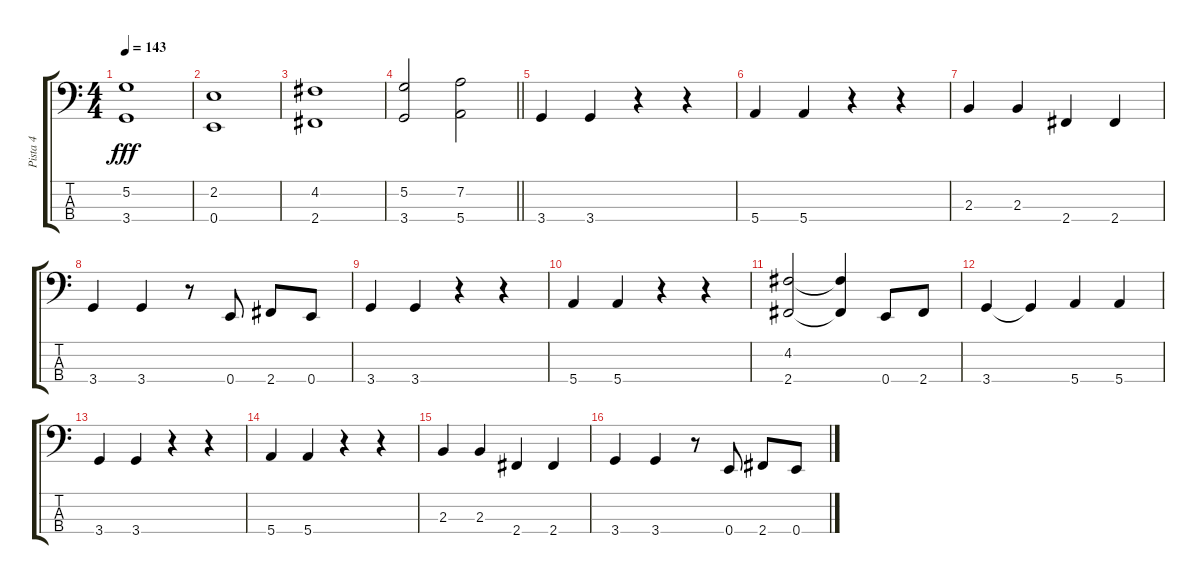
\track ("Pista 4" "Pista 4") {instrument electricbasspick}
\staff {score tabs}
\tuning (G2 D2 A1 E1) {hide}
\ts (4 4)
\tempo 143
\clef f4
\ks c
(5.2 3.4).1{dy fff} |
(2.2 0.4).1 |
(4.2 2.4).1 |
\barLineRight lightlight
(5.2 3.4).2 (7.2 5.4).2 |
3.4.4 3.4.4 r.4 r.4 |
5.4.4 5.4.4 r.4 r.4 |
2.3.4 2.3.4 2.4.4 2.4.4 |
3.4.4 3.4.4 r.8 0.4.8 2.4.8 0.4.8 |
3.4.4 3.4.4 r.4 r.4 |
5.4.4 5.4.4 r.4 r.4 |
(4.2 2.4).2 (4.2{t} 2.4{t}).4 0.4.8 2.4.8 |
3.4.4 3.4{t}.4 5.4.4 5.4.4 |
3.4.4 3.4.4 r.4 r.4 |
5.4.4 5.4.4 r.4 r.4 |
2.3.4 2.3.4 2.4.4 2.4.4 |
3.4.4 3.4.4 r.8 0.4.8 2.4.8 0.4.8
